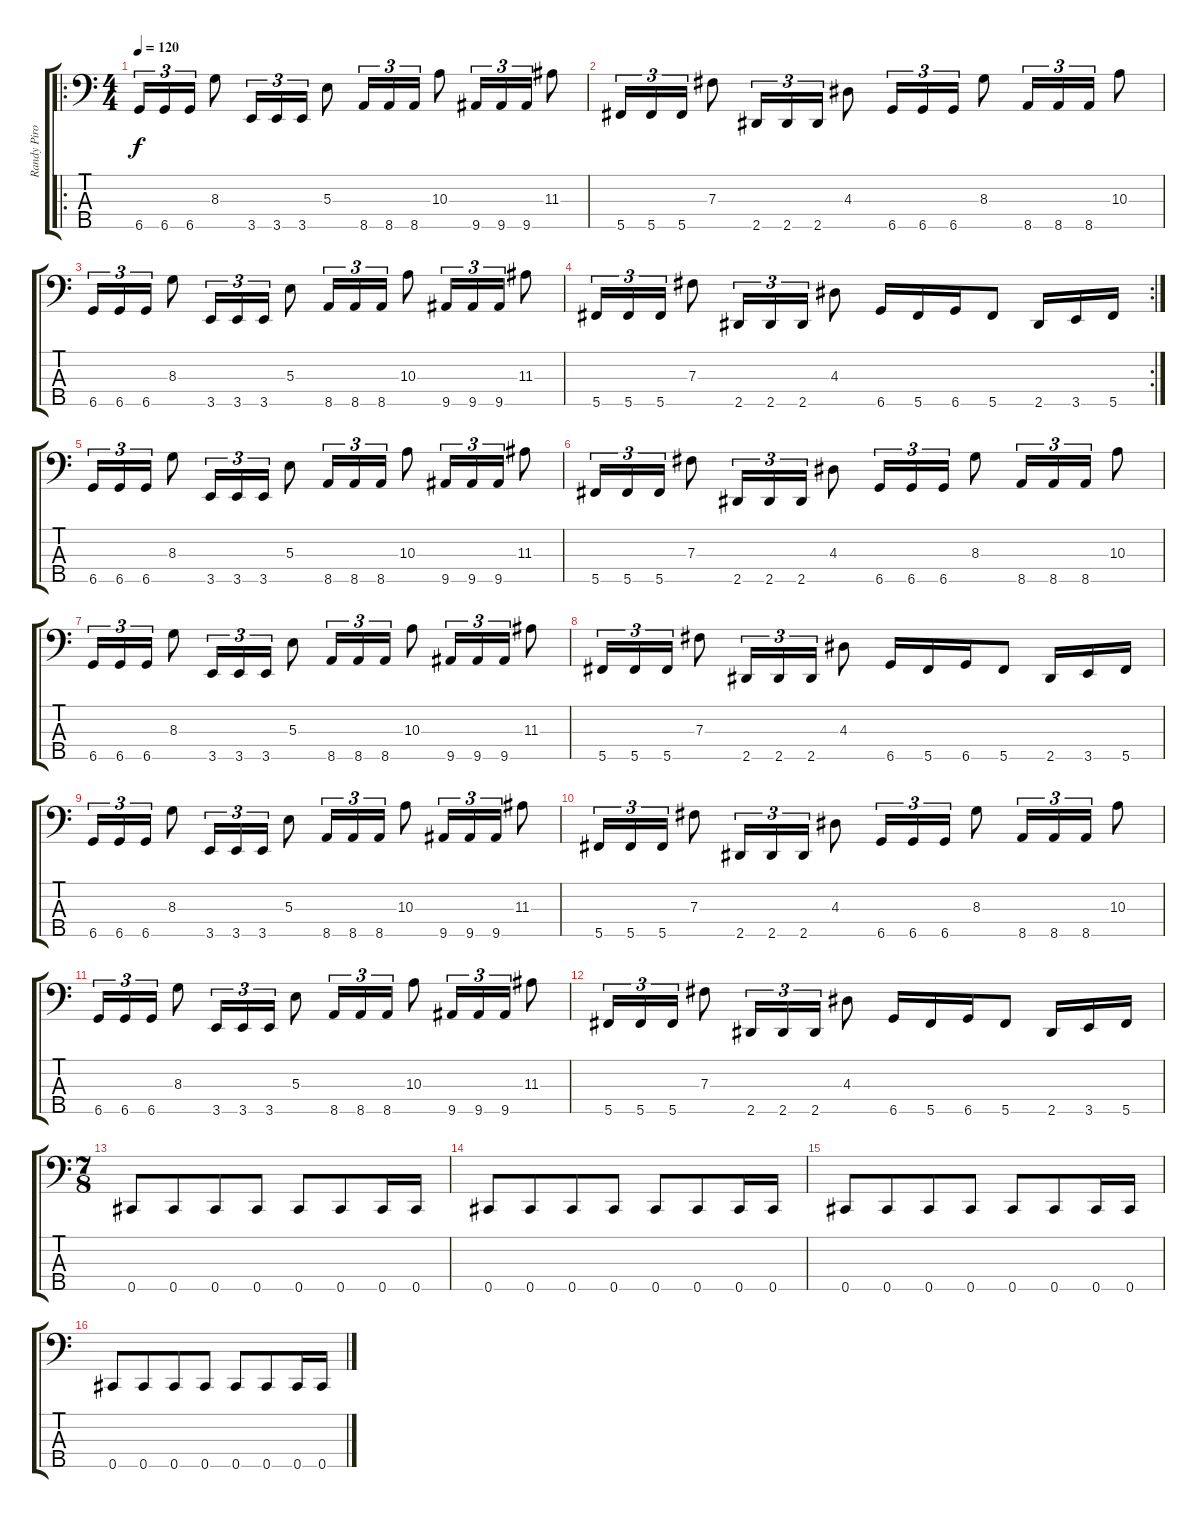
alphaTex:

\track ("Randy Piro" "Randy Piro") {instrument electricbasspick}
\staff {score tabs}
\tuning (A2 E2 B1 Gb1 Db1) {hide}
\ro
\ts (4 4)
\tempo 120
\clef f4
\ks c
6.5.16{tu (3 2) dy f instrument electricbasspick} 6.5.16{tu (3 2)} 6.5.16{tu (3 2)} 8.3.8 3.5.16{tu (3 2)} 3.5.16{tu (3 2)} 3.5.16{tu (3 2)} 5.3.8 8.5.16{tu (3 2)} 8.5.16{tu (3 2)} 8.5.16{tu (3 2)} 10.3.8 9.5.16{tu (3 2)} 9.5.16{tu (3 2)} 9.5.16{tu (3 2)} 11.3.8 |
5.5.16{tu (3 2)} 5.5.16{tu (3 2)} 5.5.16{tu (3 2)} 7.3.8 2.5.16{tu (3 2)} 2.5.16{tu (3 2)} 2.5.16{tu (3 2)} 4.3.8 6.5.16{tu (3 2)} 6.5.16{tu (3 2)} 6.5.16{tu (3 2)} 8.3.8 8.5.16{tu (3 2)} 8.5.16{tu (3 2)} 8.5.16{tu (3 2)} 10.3.8 |
6.5.16{tu (3 2)} 6.5.16{tu (3 2)} 6.5.16{tu (3 2)} 8.3.8 3.5.16{tu (3 2)} 3.5.16{tu (3 2)} 3.5.16{tu (3 2)} 5.3.8 8.5.16{tu (3 2)} 8.5.16{tu (3 2)} 8.5.16{tu (3 2)} 10.3.8 9.5.16{tu (3 2)} 9.5.16{tu (3 2)} 9.5.16{tu (3 2)} 11.3.8 |
\rc 2
5.5.16{tu (3 2)} 5.5.16{tu (3 2)} 5.5.16{tu (3 2)} 7.3.8 2.5.16{tu (3 2)} 2.5.16{tu (3 2)} 2.5.16{tu (3 2)} 4.3.8 6.5.16 5.5.16 6.5.16 5.5.8 2.5.16 3.5.16 5.5.16 |
6.5.16{tu (3 2)} 6.5.16{tu (3 2)} 6.5.16{tu (3 2)} 8.3.8 3.5.16{tu (3 2)} 3.5.16{tu (3 2)} 3.5.16{tu (3 2)} 5.3.8 8.5.16{tu (3 2)} 8.5.16{tu (3 2)} 8.5.16{tu (3 2)} 10.3.8 9.5.16{tu (3 2)} 9.5.16{tu (3 2)} 9.5.16{tu (3 2)} 11.3.8 |
5.5.16{tu (3 2)} 5.5.16{tu (3 2)} 5.5.16{tu (3 2)} 7.3.8 2.5.16{tu (3 2)} 2.5.16{tu (3 2)} 2.5.16{tu (3 2)} 4.3.8 6.5.16{tu (3 2)} 6.5.16{tu (3 2)} 6.5.16{tu (3 2)} 8.3.8 8.5.16{tu (3 2)} 8.5.16{tu (3 2)} 8.5.16{tu (3 2)} 10.3.8 |
6.5.16{tu (3 2)} 6.5.16{tu (3 2)} 6.5.16{tu (3 2)} 8.3.8 3.5.16{tu (3 2)} 3.5.16{tu (3 2)} 3.5.16{tu (3 2)} 5.3.8 8.5.16{tu (3 2)} 8.5.16{tu (3 2)} 8.5.16{tu (3 2)} 10.3.8 9.5.16{tu (3 2)} 9.5.16{tu (3 2)} 9.5.16{tu (3 2)} 11.3.8 |
5.5.16{tu (3 2)} 5.5.16{tu (3 2)} 5.5.16{tu (3 2)} 7.3.8 2.5.16{tu (3 2)} 2.5.16{tu (3 2)} 2.5.16{tu (3 2)} 4.3.8 6.5.16 5.5.16 6.5.16 5.5.8 2.5.16 3.5.16 5.5.16 |
6.5.16{tu (3 2)} 6.5.16{tu (3 2)} 6.5.16{tu (3 2)} 8.3.8 3.5.16{tu (3 2)} 3.5.16{tu (3 2)} 3.5.16{tu (3 2)} 5.3.8 8.5.16{tu (3 2)} 8.5.16{tu (3 2)} 8.5.16{tu (3 2)} 10.3.8 9.5.16{tu (3 2)} 9.5.16{tu (3 2)} 9.5.16{tu (3 2)} 11.3.8 |
5.5.16{tu (3 2)} 5.5.16{tu (3 2)} 5.5.16{tu (3 2)} 7.3.8 2.5.16{tu (3 2)} 2.5.16{tu (3 2)} 2.5.16{tu (3 2)} 4.3.8 6.5.16{tu (3 2)} 6.5.16{tu (3 2)} 6.5.16{tu (3 2)} 8.3.8 8.5.16{tu (3 2)} 8.5.16{tu (3 2)} 8.5.16{tu (3 2)} 10.3.8 |
6.5.16{tu (3 2)} 6.5.16{tu (3 2)} 6.5.16{tu (3 2)} 8.3.8 3.5.16{tu (3 2)} 3.5.16{tu (3 2)} 3.5.16{tu (3 2)} 5.3.8 8.5.16{tu (3 2)} 8.5.16{tu (3 2)} 8.5.16{tu (3 2)} 10.3.8 9.5.16{tu (3 2)} 9.5.16{tu (3 2)} 9.5.16{tu (3 2)} 11.3.8 |
5.5.16{tu (3 2)} 5.5.16{tu (3 2)} 5.5.16{tu (3 2)} 7.3.8 2.5.16{tu (3 2)} 2.5.16{tu (3 2)} 2.5.16{tu (3 2)} 4.3.8 6.5.16 5.5.16 6.5.16 5.5.8 2.5.16 3.5.16 5.5.16 |
\ts (7 8)
0.5.8 0.5.8 0.5.8 0.5.8 0.5.8 0.5.8 0.5.16 0.5.16 |
0.5.8 0.5.8 0.5.8 0.5.8 0.5.8 0.5.8 0.5.16 0.5.16 |
0.5.8 0.5.8 0.5.8 0.5.8 0.5.8 0.5.8 0.5.16 0.5.16 |
0.5.8 0.5.8 0.5.8 0.5.8 0.5.8 0.5.8 0.5.16 0.5.16
